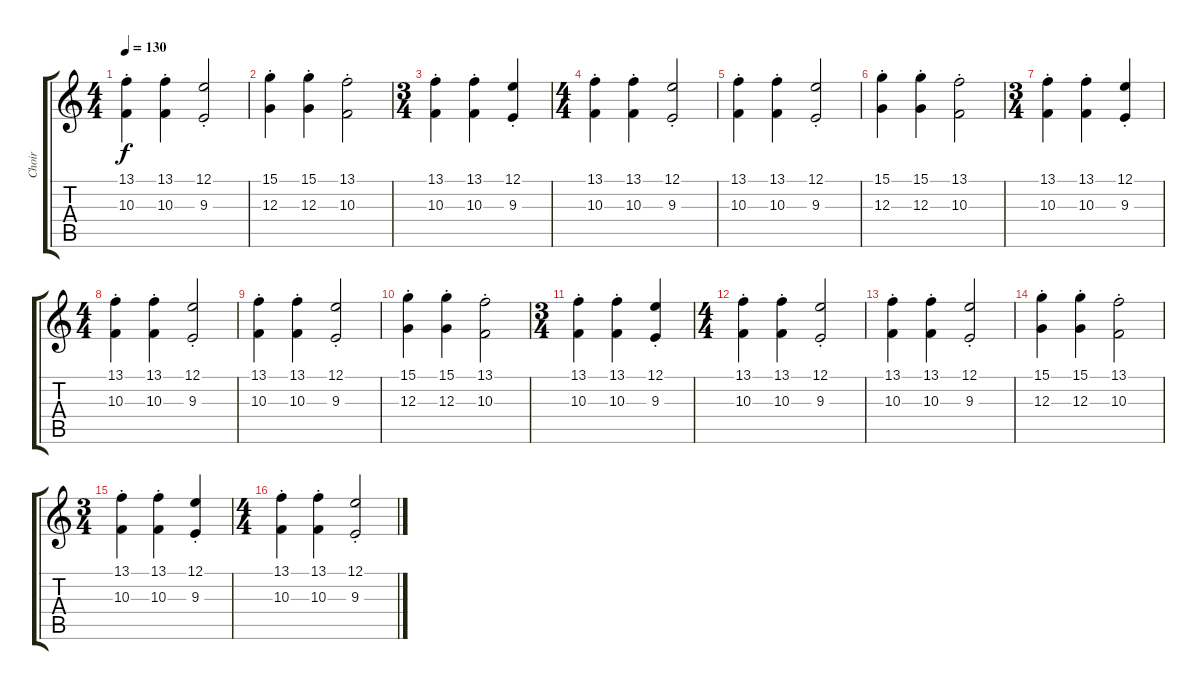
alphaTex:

\track ("Choir" "Choir") {instrument choiraahs}
\staff {score tabs}
\tuning (E4 B3 G3 D3 A2 E2) {hide}
\ts (4 4)
\tempo 130
\clef g2
\ks c
(13.1{st} 10.3{st}).4{dy f instrument choiraahs} (13.1{st} 10.3{st}).4 (12.1{st} 9.3{st}).2 |
(15.1{st} 12.3{st}).4 (15.1{st} 12.3{st}).4 (13.1{st} 10.3{st}).2 |
\ts (3 4)
(13.1{st} 10.3{st}).4 (13.1{st} 10.3{st}).4 (12.1{st} 9.3{st}).4 |
\ts (4 4)
(13.1{st} 10.3{st}).4 (13.1{st} 10.3{st}).4 (12.1{st} 9.3{st}).2 |
(13.1{st} 10.3{st}).4{instrument pad4choir} (13.1{st} 10.3{st}).4 (12.1{st} 9.3{st}).2 |
(15.1{st} 12.3{st}).4 (15.1{st} 12.3{st}).4 (13.1{st} 10.3{st}).2 |
\ts (3 4)
(13.1{st} 10.3{st}).4 (13.1{st} 10.3{st}).4 (12.1{st} 9.3{st}).4 |
\ts (4 4)
(13.1{st} 10.3{st}).4 (13.1{st} 10.3{st}).4 (12.1{st} 9.3{st}).2 |
(13.1{st} 10.3{st}).4{instrument pad4choir} (13.1{st} 10.3{st}).4 (12.1{st} 9.3{st}).2 |
(15.1{st} 12.3{st}).4 (15.1{st} 12.3{st}).4 (13.1{st} 10.3{st}).2 |
\ts (3 4)
(13.1{st} 10.3{st}).4 (13.1{st} 10.3{st}).4 (12.1{st} 9.3{st}).4 |
\ts (4 4)
(13.1{st} 10.3{st}).4 (13.1{st} 10.3{st}).4 (12.1{st} 9.3{st}).2 |
(13.1{st} 10.3{st}).4{instrument pad4choir} (13.1{st} 10.3{st}).4 (12.1{st} 9.3{st}).2 |
(15.1{st} 12.3{st}).4 (15.1{st} 12.3{st}).4 (13.1{st} 10.3{st}).2 |
\ts (3 4)
(13.1{st} 10.3{st}).4 (13.1{st} 10.3{st}).4 (12.1{st} 9.3{st}).4 |
\ts (4 4)
(13.1{st} 10.3{st}).4 (13.1{st} 10.3{st}).4 (12.1{st} 9.3{st}).2
